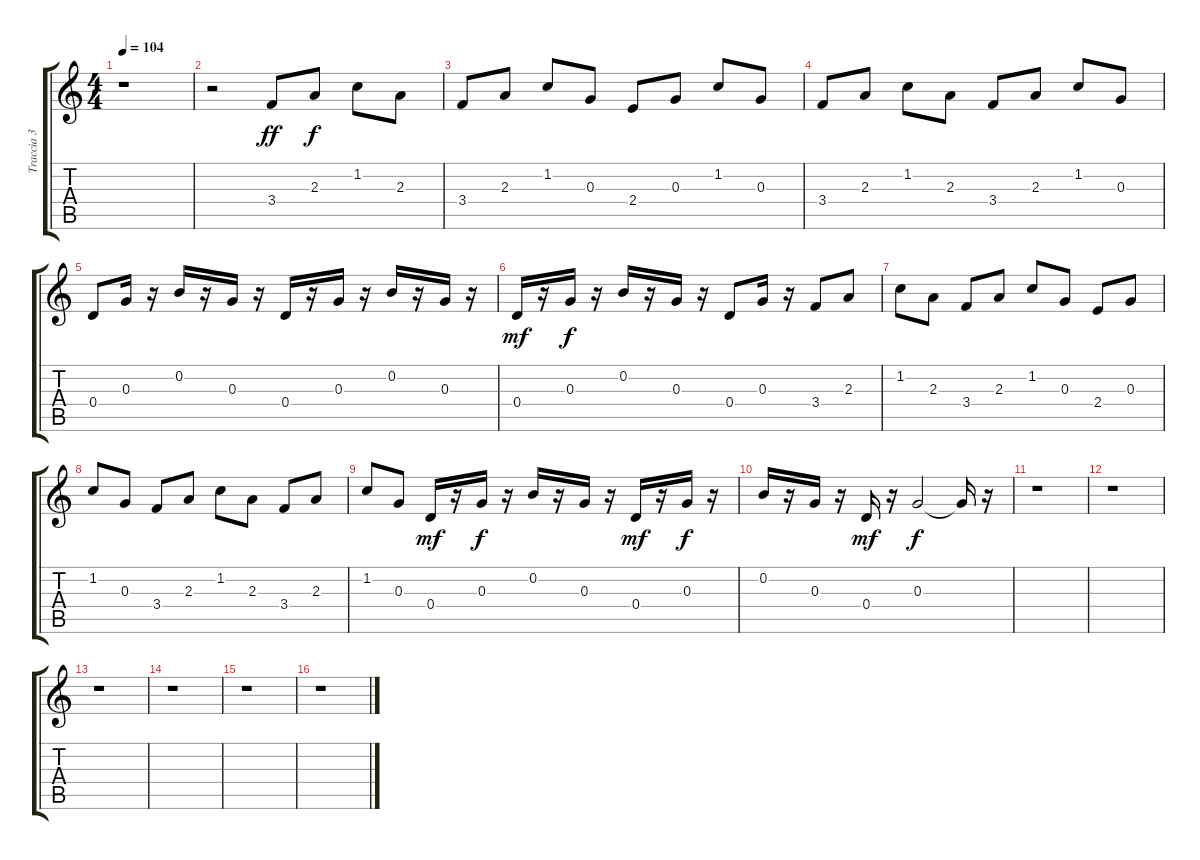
\track ("Traccia 3" "Traccia 3") {instrument overdrivenguitar}
\staff {score tabs}
\tuning (E4 B3 G3 D3 A2 E2) {hide}
\ts (4 4)
\tempo 104
\clef g2
\ks c
r.1{dy f} |
r.2 3.4.8{dy ff} 2.3.8{dy f} 1.2.8 2.3.8 |
3.4.8 2.3.8 1.2.8 0.3.8 2.4.8 0.3.8 1.2.8 0.3.8 |
3.4.8 2.3.8 1.2.8 2.3.8 3.4.8 2.3.8 1.2.8 0.3.8 |
0.4.8 0.3.16 r.16 0.2.16 r.16 0.3.16 r.16 0.4.16 r.16 0.3.16 r.16 0.2.16 r.16 0.3.16 r.16 |
0.4.16{dy mf} r.16 0.3.16{dy f} r.16 0.2.16 r.16 0.3.16 r.16 0.4.8 0.3.16 r.16 3.4.8 2.3.8 |
1.2.8 2.3.8 3.4.8 2.3.8 1.2.8 0.3.8 2.4.8 0.3.8 |
1.2.8 0.3.8 3.4.8 2.3.8 1.2.8 2.3.8 3.4.8 2.3.8 |
1.2.8 0.3.8 0.4.16{dy mf} r.16 0.3.16{dy f} r.16 0.2.16 r.16 0.3.16 r.16 0.4.16{dy mf} r.16 0.3.16{dy f} r.16 |
0.2.16 r.16 0.3.16 r.16 0.4.16{dy mf} r.16 0.3.2{dy f} 0.3{t}.16 r.16 |
r.1 |
r.1 |
r.1 |
r.1 |
r.1 |
r.1
